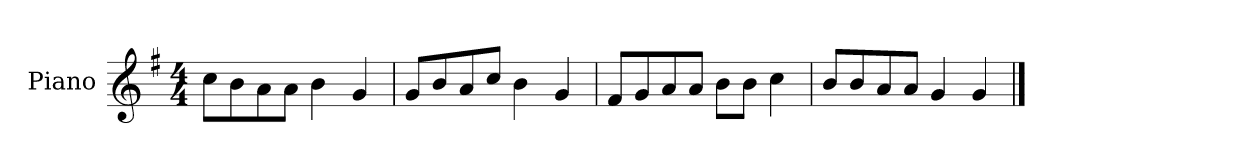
**kern
*part1
*staff1
*I"Piano
*I'P-no
*clefG2
*k[f#]
*M4/4
*MM90
=1
8cc\L
8b\
8a\
8a\J
4b\
4g/
=2
8g/L
8b/
8a/
8cc/J
4b\
4g/
=3
8f#/L
8g/
8a/
8a/J
8b\L
8b\J
4cc\
=4
8b/L
8b/
8a/
8a/J
4g/
4g/
==
*-
